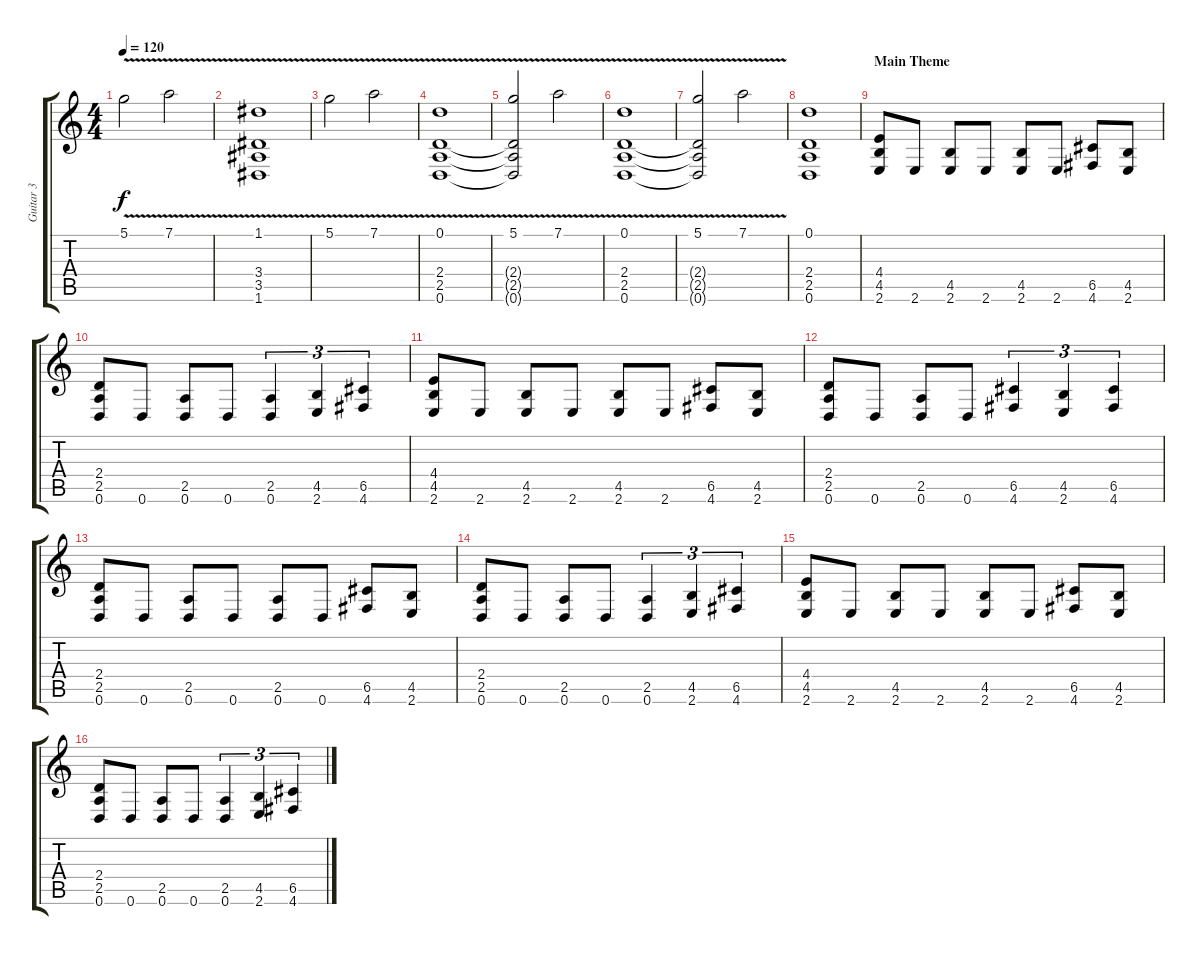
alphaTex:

\track ("Guitar 3" "Guitar 3") {instrument distortionguitar}
\staff {score tabs}
\tuning (D4 A3 F3 C3 G2 D2) {hide}
\ts (4 4)
\tempo 120
\clef g2
\ks c
5.1{v}.2{dy f} 7.1{v}.2 |
(1.1{v} 3.4 3.5 1.6).1 |
5.1{v}.2 7.1{v}.2 |
(0.1{v} 2.4 2.5 0.6).1 |
(5.1{v} 2.4{t} 2.5{t} 0.6{t}).2 7.1{v}.2 |
(0.1{v} 2.4 2.5 0.6).1 |
(5.1{v} 2.4{t} 2.5{t} 0.6{t}).2 7.1{v}.2 |
(0.1 2.4 2.5 0.6).1 |
\section ("" "Main Theme")
(4.4 4.5 2.6).8 2.6.8 (4.5 2.6).8 2.6.8 (4.5 2.6).8 2.6.8 (6.5 4.6).8 (4.5 2.6).8 |
(2.4 2.5 0.6).8 0.6.8 (2.5 0.6).8 0.6.8 (2.5 0.6).4{tu (3 2)} (4.5 2.6).4{tu (3 2)} (6.5 4.6).4{tu (3 2)} |
(4.4 4.5 2.6).8 2.6.8 (4.5 2.6).8 2.6.8 (4.5 2.6).8 2.6.8 (6.5 4.6).8 (4.5 2.6).8 |
(2.4 2.5 0.6).8 0.6.8 (2.5 0.6).8 0.6.8 (6.5 4.6).4{tu (3 2)} (4.5 2.6).4{tu (3 2)} (6.5 4.6).4{tu (3 2)} |
(2.4 2.5 0.6).8 0.6.8 (2.5 0.6).8 0.6.8 (2.5 0.6).8 0.6.8 (6.5 4.6).8 (4.5 2.6).8 |
(2.4 2.5 0.6).8 0.6.8 (2.5 0.6).8 0.6.8 (2.5 0.6).4{tu (3 2)} (4.5 2.6).4{tu (3 2)} (6.5 4.6).4{tu (3 2)} |
(4.4 4.5 2.6).8 2.6.8 (4.5 2.6).8 2.6.8 (4.5 2.6).8 2.6.8 (6.5 4.6).8 (4.5 2.6).8 |
(2.4 2.5 0.6).8 0.6.8 (2.5 0.6).8 0.6.8 (2.5 0.6).4{tu (3 2)} (4.5 2.6).4{tu (3 2)} (6.5 4.6).4{tu (3 2)}
